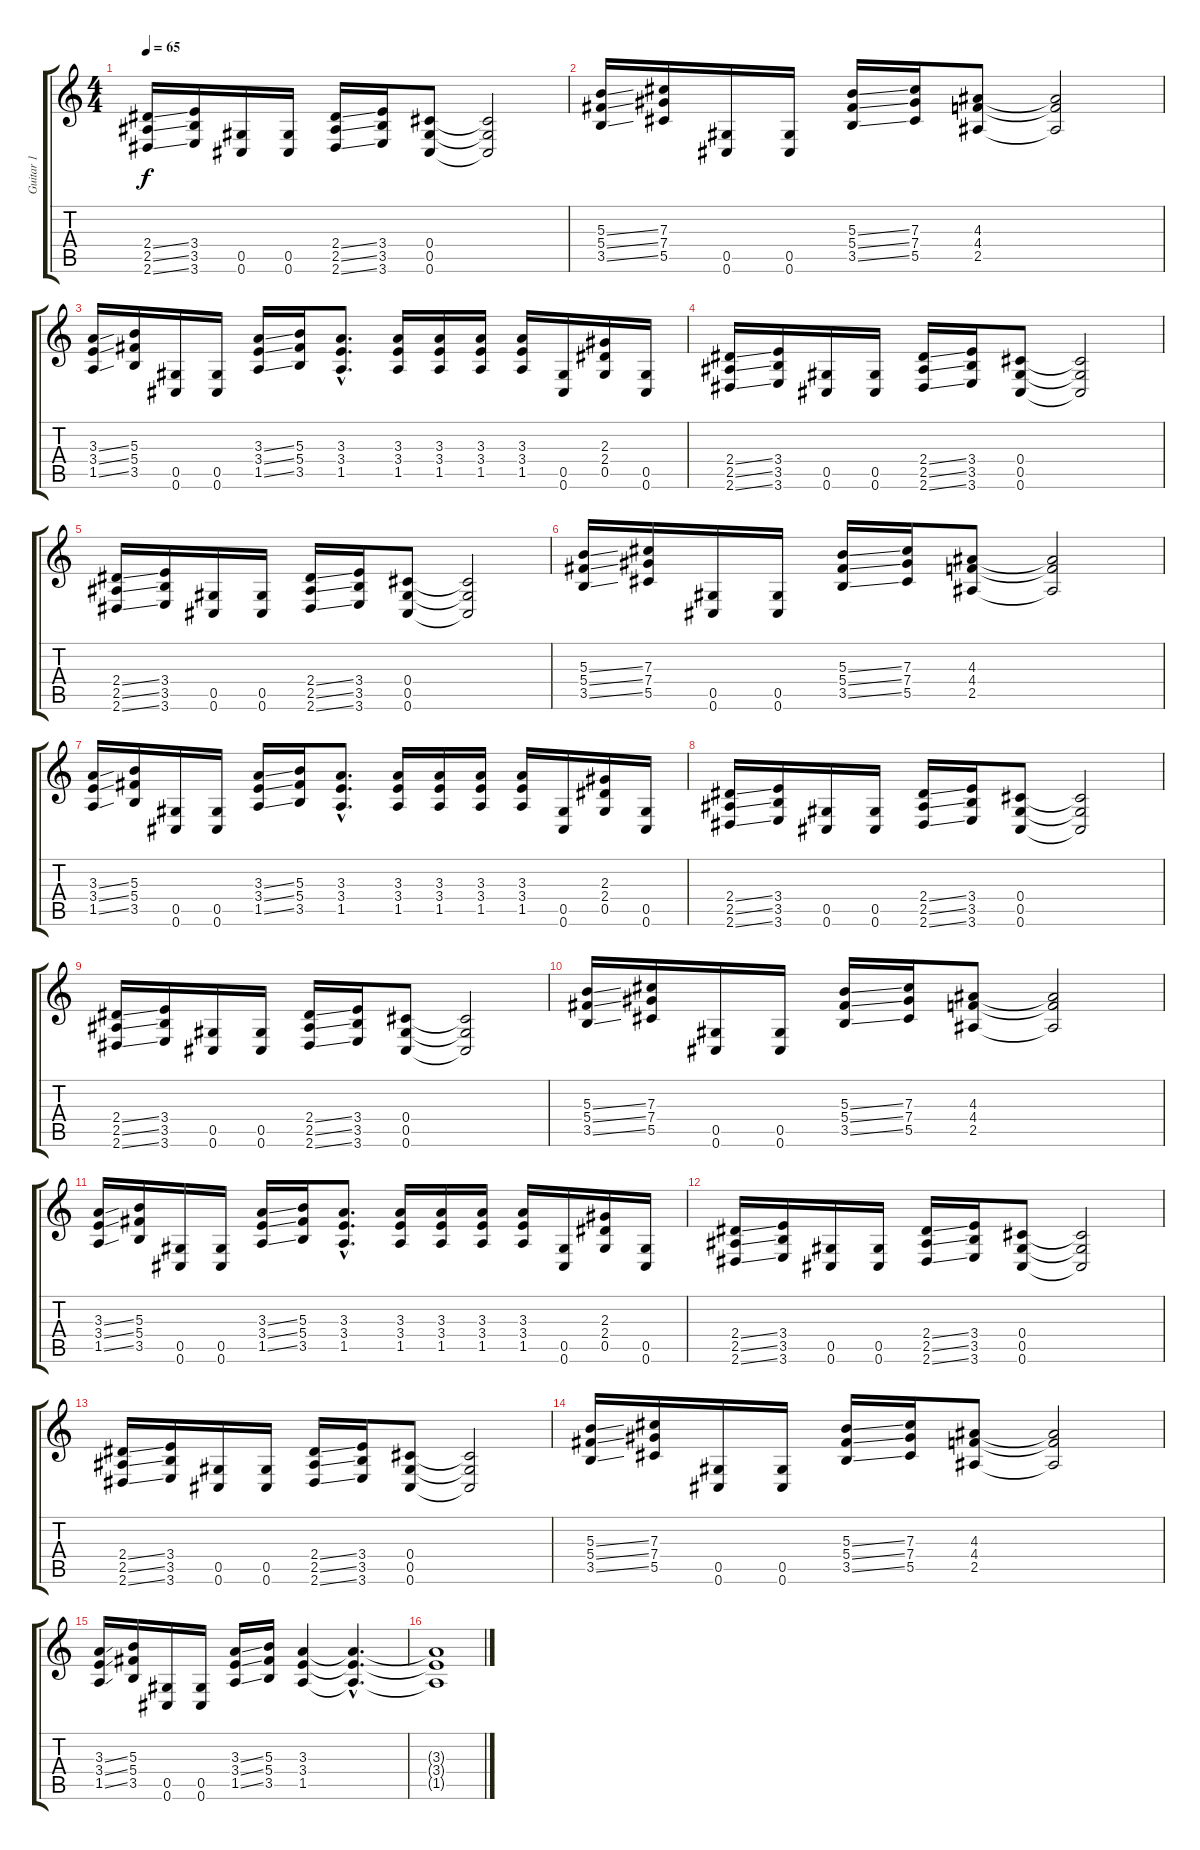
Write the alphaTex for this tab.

\track ("Guitar 1" "Guitar 1") {instrument electricguitarclean}
\staff {score tabs}
\tuning (Db4 Ab3 Gb3 Db3 Ab2 Db2) {hide}
\ts (4 4)
\tempo 65
\clef g2
\ks c
(2.4{ss} 2.5{ss} 2.6{ss}).16{dy f} (3.4 3.5 3.6).16 (0.5 0.6).16 (0.5 0.6).16 (2.4{ss} 2.5{ss} 2.6{ss}).16 (3.4 3.5 3.6).16 (0.4 0.5 0.6).8 (0.4{t} 0.5{t} 0.6{t}).2 |
(5.3{ss} 5.4{ss} 3.5{ss}).16 (7.3 7.4 5.5).16 (0.5 0.6).16 (0.5 0.6).16 (5.3{ss} 5.4{ss} 3.5{ss}).16 (7.3 7.4 5.5).16 (4.3 4.4 2.5).8 (4.3{t} 4.4{t} 2.5{t}).2 |
(3.3{ss} 3.4{ss} 1.5{ss}).16 (5.3 5.4 3.5).16 (0.5 0.6).16 (0.5 0.6).16 (3.3{ss} 3.4{ss} 1.5{ss}).16 (5.3 5.4 3.5).16 (3.3{hac} 3.4{hac} 1.5{hac}).8{d} (3.3 3.4 1.5).16 (3.3 3.4 1.5).16 (3.3 3.4 1.5).16 (3.3 3.4 1.5).16 (0.5 0.6).16 (2.3 2.4 0.5).16 (0.5 0.6).16 |
(2.4{ss} 2.5{ss} 2.6{ss}).16 (3.4 3.5 3.6).16 (0.5 0.6).16 (0.5 0.6).16 (2.4{ss} 2.5{ss} 2.6{ss}).16 (3.4 3.5 3.6).16 (0.4 0.5 0.6).8 (0.4{t} 0.5{t} 0.6{t}).2 |
(2.4{ss} 2.5{ss} 2.6{ss}).16 (3.4 3.5 3.6).16 (0.5 0.6).16 (0.5 0.6).16 (2.4{ss} 2.5{ss} 2.6{ss}).16 (3.4 3.5 3.6).16 (0.4 0.5 0.6).8 (0.4{t} 0.5{t} 0.6{t}).2 |
(5.3{ss} 5.4{ss} 3.5{ss}).16 (7.3 7.4 5.5).16 (0.5 0.6).16 (0.5 0.6).16 (5.3{ss} 5.4{ss} 3.5{ss}).16 (7.3 7.4 5.5).16 (4.3 4.4 2.5).8 (4.3{t} 4.4{t} 2.5{t}).2 |
(3.3{ss} 3.4{ss} 1.5{ss}).16 (5.3 5.4 3.5).16 (0.5 0.6).16 (0.5 0.6).16 (3.3{ss} 3.4{ss} 1.5{ss}).16 (5.3 5.4 3.5).16 (3.3{hac} 3.4{hac} 1.5{hac}).8{d} (3.3 3.4 1.5).16 (3.3 3.4 1.5).16 (3.3 3.4 1.5).16 (3.3 3.4 1.5).16 (0.5 0.6).16 (2.3 2.4 0.5).16 (0.5 0.6).16 |
(2.4{ss} 2.5{ss} 2.6{ss}).16 (3.4 3.5 3.6).16 (0.5 0.6).16 (0.5 0.6).16 (2.4{ss} 2.5{ss} 2.6{ss}).16 (3.4 3.5 3.6).16 (0.4 0.5 0.6).8 (0.4{t} 0.5{t} 0.6{t}).2 |
(2.4{ss} 2.5{ss} 2.6{ss}).16 (3.4 3.5 3.6).16 (0.5 0.6).16 (0.5 0.6).16 (2.4{ss} 2.5{ss} 2.6{ss}).16 (3.4 3.5 3.6).16 (0.4 0.5 0.6).8 (0.4{t} 0.5{t} 0.6{t}).2 |
(5.3{ss} 5.4{ss} 3.5{ss}).16 (7.3 7.4 5.5).16 (0.5 0.6).16 (0.5 0.6).16 (5.3{ss} 5.4{ss} 3.5{ss}).16 (7.3 7.4 5.5).16 (4.3 4.4 2.5).8 (4.3{t} 4.4{t} 2.5{t}).2 |
(3.3{ss} 3.4{ss} 1.5{ss}).16 (5.3 5.4 3.5).16 (0.5 0.6).16 (0.5 0.6).16 (3.3{ss} 3.4{ss} 1.5{ss}).16 (5.3 5.4 3.5).16 (3.3{hac} 3.4{hac} 1.5{hac}).8{d} (3.3 3.4 1.5).16 (3.3 3.4 1.5).16 (3.3 3.4 1.5).16 (3.3 3.4 1.5).16 (0.5 0.6).16 (2.3 2.4 0.5).16 (0.5 0.6).16 |
(2.4{ss} 2.5{ss} 2.6{ss}).16 (3.4 3.5 3.6).16 (0.5 0.6).16 (0.5 0.6).16 (2.4{ss} 2.5{ss} 2.6{ss}).16 (3.4 3.5 3.6).16 (0.4 0.5 0.6).8 (0.4{t} 0.5{t} 0.6{t}).2 |
(2.4{ss} 2.5{ss} 2.6{ss}).16 (3.4 3.5 3.6).16 (0.5 0.6).16 (0.5 0.6).16 (2.4{ss} 2.5{ss} 2.6{ss}).16 (3.4 3.5 3.6).16 (0.4 0.5 0.6).8 (0.4{t} 0.5{t} 0.6{t}).2 |
(5.3{ss} 5.4{ss} 3.5{ss}).16 (7.3 7.4 5.5).16 (0.5 0.6).16 (0.5 0.6).16 (5.3{ss} 5.4{ss} 3.5{ss}).16 (7.3 7.4 5.5).16 (4.3 4.4 2.5).8 (4.3{t} 4.4{t} 2.5{t}).2 |
\section ("" "")
(3.3{ss} 3.4{ss} 1.5{ss}).16 (5.3 5.4 3.5).16 (0.5 0.6).16 (0.5 0.6).16 (3.3{ss} 3.4{ss} 1.5{ss}).16 (5.3 5.4 3.5).16 (3.3 3.4 1.5).4 (3.3{hac t} 3.4{hac t} 1.5{hac t}).4{d} |
(3.3{t} 3.4{t} 1.5{t}).1
